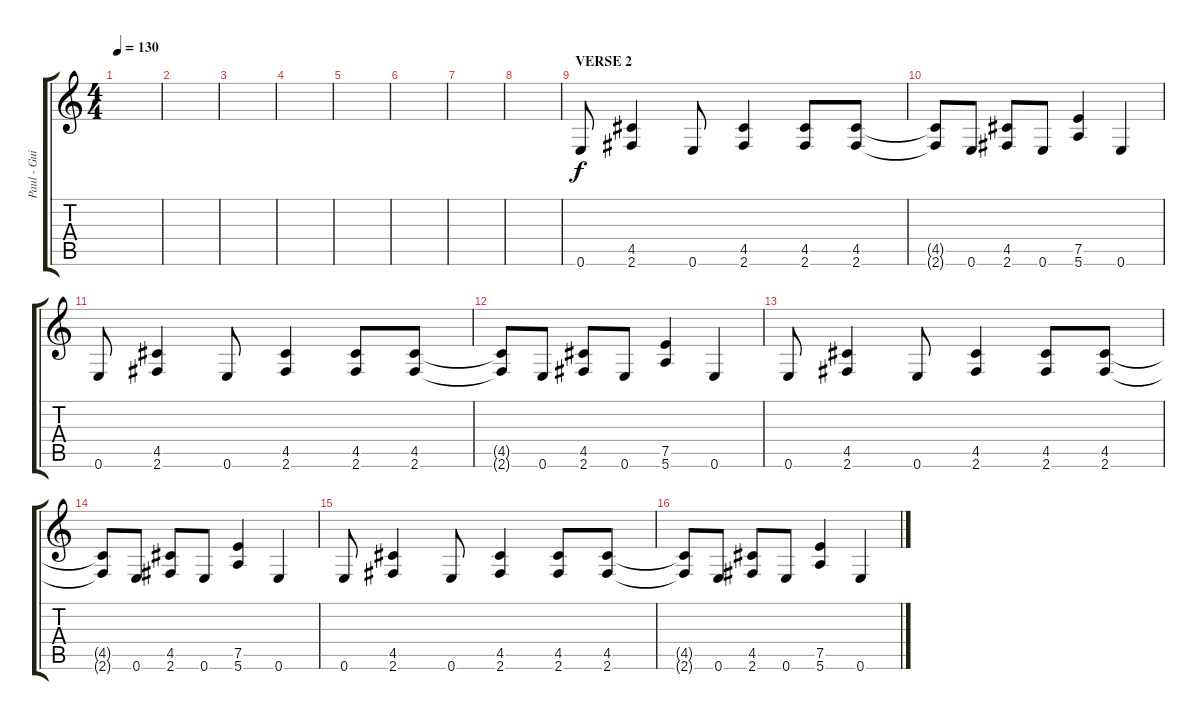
\track ("Paul - Guitar" "Paul - Gui") {instrument distortionguitar}
\staff {score tabs}
\tuning (E4 B3 G3 D3 A2 E2) {hide}
\ts (4 4)
\tempo 130
\clef g2
\ks c
|
|
|
|
|
|
|
|
\section ("" "VERSE 2")
0.6.8 (4.5 2.6).4 0.6.8 (4.5 2.6).4 (4.5 2.6).8 (4.5 2.6).8 |
(4.5{t} 2.6{t}).8 0.6.8 (4.5 2.6).8 0.6.8 (7.5 5.6).4 0.6.4 |
0.6.8 (4.5 2.6).4 0.6.8 (4.5 2.6).4 (4.5 2.6).8 (4.5 2.6).8 |
(4.5{t} 2.6{t}).8 0.6.8 (4.5 2.6).8 0.6.8 (7.5 5.6).4 0.6.4 |
0.6.8 (4.5 2.6).4 0.6.8 (4.5 2.6).4 (4.5 2.6).8 (4.5 2.6).8 |
(4.5{t} 2.6{t}).8 0.6.8 (4.5 2.6).8 0.6.8 (7.5 5.6).4 0.6.4 |
0.6.8 (4.5 2.6).4 0.6.8 (4.5 2.6).4 (4.5 2.6).8 (4.5 2.6).8 |
(4.5{t} 2.6{t}).8 0.6.8 (4.5 2.6).8 0.6.8 (7.5 5.6).4 0.6.4
